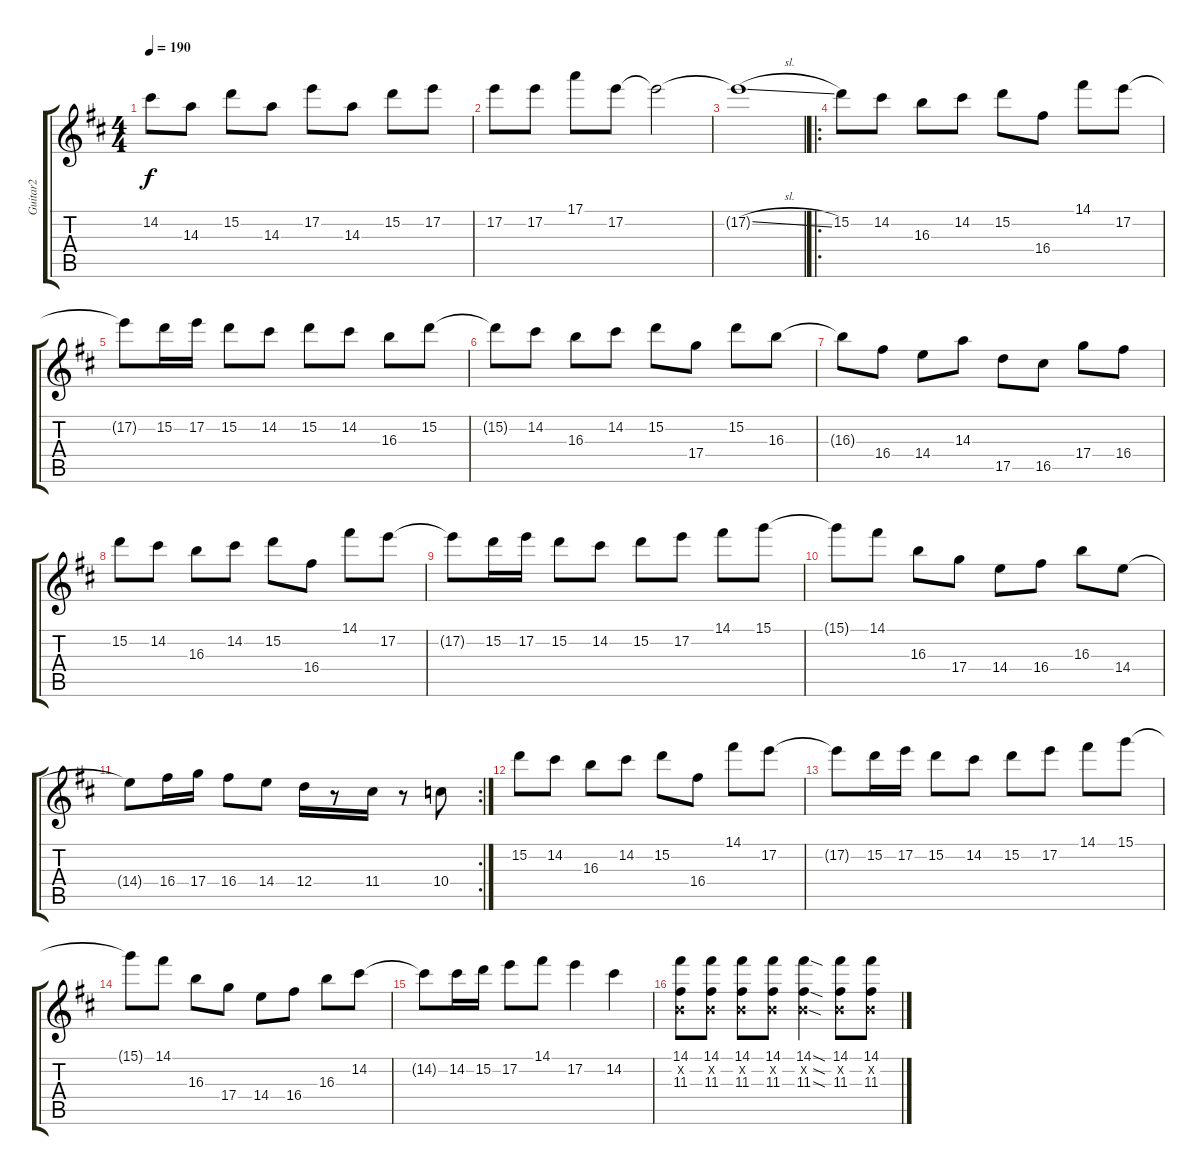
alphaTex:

\track ("Guitar2" "Guitar2") {instrument distortionguitar}
\staff {score tabs}
\tuning (E4 B3 G3 D3 A2 E2) {hide}
\ts (4 4)
\tempo 190
\clef g2
\ks d
14.2.8{dy f} 14.3.8 15.2.8 14.3.8 17.2.8 14.3.8 15.2.8 17.2.8 |
17.2.8 17.2.8 17.1.8 17.2.8 17.2{t}.2 |
17.2{sl t}.1 |
\ro
15.2.8 14.2.8 16.3.8 14.2.8 15.2.8 16.4.8 14.1.8 17.2.8 |
17.2{t}.8 15.2.16 17.2.16 15.2.8 14.2.8 15.2.8 14.2.8 16.3.8 15.2.8 |
15.2{t}.8 14.2.8 16.3.8 14.2.8 15.2.8 17.4.8 15.2.8 16.3.8 |
16.3{t}.8 16.4.8 14.4.8 14.3.8 17.5.8 16.5.8 17.4.8 16.4.8 |
15.2.8 14.2.8 16.3.8 14.2.8 15.2.8 16.4.8 14.1.8 17.2.8 |
17.2{t}.8 15.2.16 17.2.16 15.2.8 14.2.8 15.2.8 17.2.8 14.1.8 15.1.8 |
15.1{t}.8 14.1.8 16.3.8 17.4.8 14.4.8 16.4.8 16.3.8 14.4.8 |
\rc 2
14.4{t}.8 16.4.16 17.4.16 16.4.8 14.4.8 12.4.16 r.8 11.4.16 r.8 10.4.8 |
15.2.8 14.2.8 16.3.8 14.2.8 15.2.8 16.4.8 14.1.8 17.2.8 |
17.2{t}.8 15.2.16 17.2.16 15.2.8 14.2.8 15.2.8 17.2.8 14.1.8 15.1.8 |
15.1{t}.8 14.1.8 16.3.8 17.4.8 14.4.8 16.4.8 16.3.8 14.2.8 |
14.2{t}.8 14.2.16 15.2.16 17.2.8 14.1.8 17.2.4 14.2.4 |
(14.1 0.2{x} 11.3).8 (14.1 0.2{x} 11.3).8 (14.1 0.2{x} 11.3).8 (14.1 0.2{x} 11.3).8 (14.1{sod} 0.2{sod x} 11.3{sod}).4 (14.1 0.2{x} 11.3).8 (14.1 0.2{x} 11.3).8
